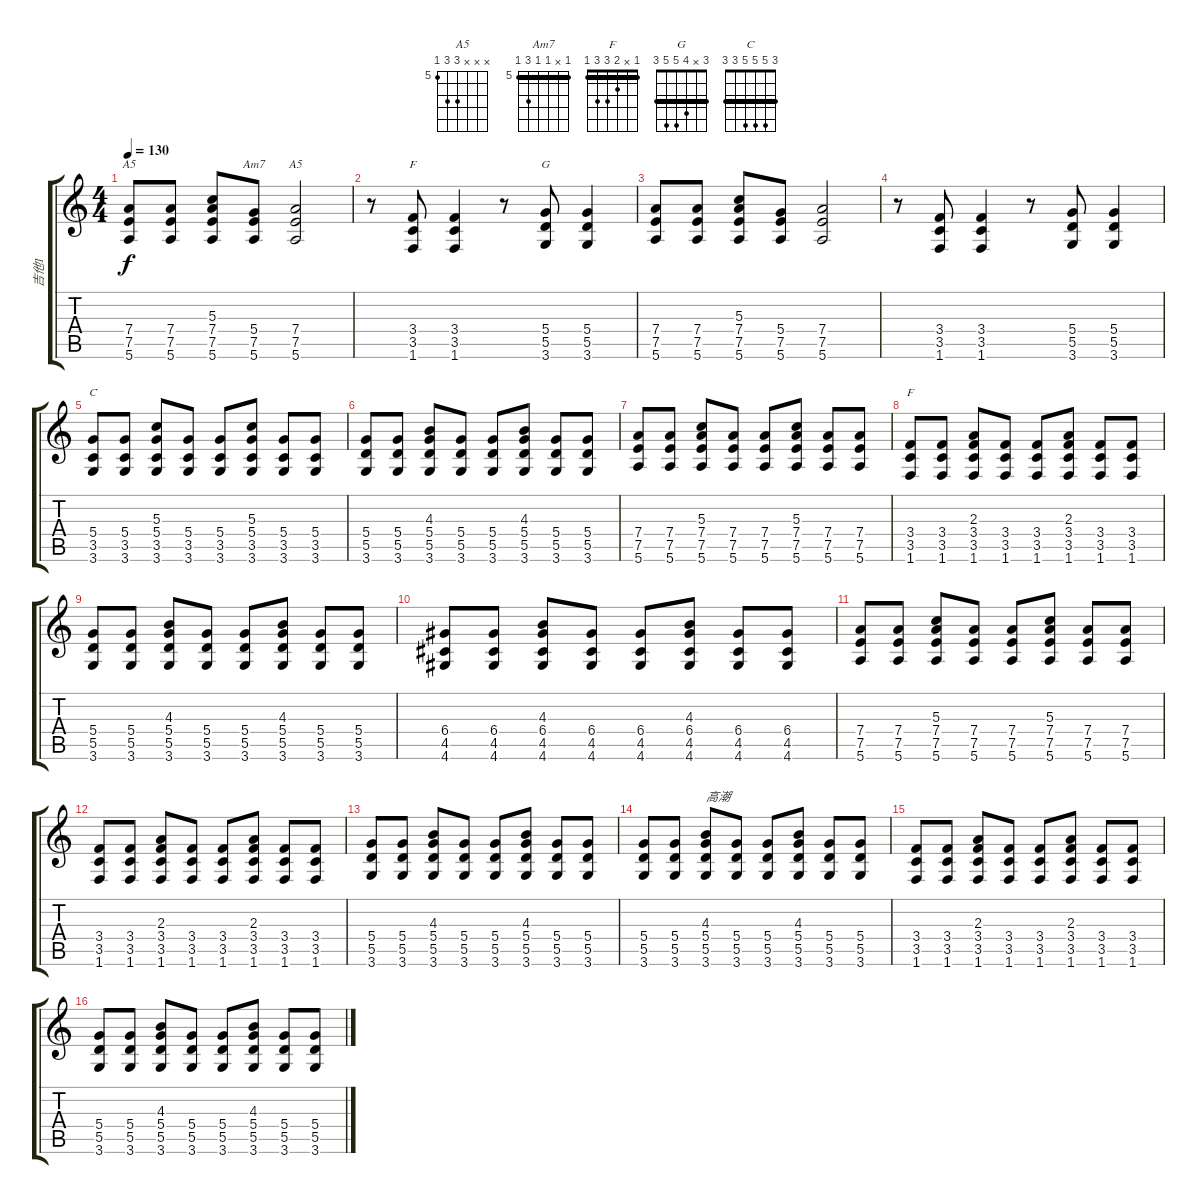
\track ("吉他1" "吉他1") {instrument overdrivenguitar}
\staff {score tabs}
\tuning (E4 B3 G3 D3 A2 E2) {hide}
\chord ("A5" x 5 x 7 7 5) {firstfret 5 barre 5}
\chord ("Am7" 5 x 5 5 7 5) {firstfret 5 barre 5}
\chord ("A5" x x x 7 7 5) {firstfret 5}
\chord ("F" 1 1 2 3 3 1) {barre 1}
\chord ("G" 3 x 4 5 5 3) {barre 3}
\chord ("C" 3 5 5 5 3 3) {barre 3}
\chord ("F" 1 x 2 3 3 1) {barre 1}
\ts (4 4)
\tempo 130
\clef g2
\ks c
(7.4 7.5 5.6).8{ch "A5" dy f} (7.4 7.5 5.6).8 (5.3 7.4 7.5 5.6).8 (5.4 7.5 5.6).8{ch "Am7"} (7.4 7.5 5.6).2{ch "A5"} |
r.8 (3.4 3.5 1.6).8{ch "F"} (3.4 3.5 1.6).4 r.8 (5.4 5.5 3.6).8{ch "G"} (5.4 5.5 3.6).4 |
(7.4 7.5 5.6).8 (7.4 7.5 5.6).8 (5.3 7.4 7.5 5.6).8 (5.4 7.5 5.6).8 (7.4 7.5 5.6).2 |
r.8 (3.4 3.5 1.6).8 (3.4 3.5 1.6).4 r.8 (5.4 5.5 3.6).8 (5.4 5.5 3.6).4 |
(5.4 3.5 3.6).8{ch "C"} (5.4 3.5 3.6).8 (5.3 5.4 3.5 3.6).8 (5.4 3.5 3.6).8 (5.4 3.5 3.6).8 (5.3 5.4 3.5 3.6).8 (5.4 3.5 3.6).8 (5.4 3.5 3.6).8 |
(5.4 5.5 3.6).8 (5.4 5.5 3.6).8 (4.3 5.4 5.5 3.6).8 (5.4 5.5 3.6).8 (5.4 5.5 3.6).8 (4.3 5.4 5.5 3.6).8 (5.4 5.5 3.6).8 (5.4 5.5 3.6).8 |
(7.4 7.5 5.6).8 (7.4 7.5 5.6).8 (5.3 7.4 7.5 5.6).8 (7.4 7.5 5.6).8 (7.4 7.5 5.6).8 (5.3 7.4 7.5 5.6).8 (7.4 7.5 5.6).8 (7.4 7.5 5.6).8 |
(3.4 3.5 1.6).8{ch "F"} (3.4 3.5 1.6).8 (2.3 3.4 3.5 1.6).8 (3.4 3.5 1.6).8 (3.4 3.5 1.6).8 (2.3 3.4 3.5 1.6).8 (3.4 3.5 1.6).8 (3.4 3.5 1.6).8 |
(5.4 5.5 3.6).8 (5.4 5.5 3.6).8 (4.3 5.4 5.5 3.6).8 (5.4 5.5 3.6).8 (5.4 5.5 3.6).8 (4.3 5.4 5.5 3.6).8 (5.4 5.5 3.6).8 (5.4 5.5 3.6).8 |
(6.4 4.5 4.6).8 (6.4 4.5 4.6).8 (4.3 6.4 4.5 4.6).8 (6.4 4.5 4.6).8 (6.4 4.5 4.6).8 (4.3 6.4 4.5 4.6).8 (6.4 4.5 4.6).8 (6.4 4.5 4.6).8 |
(7.4 7.5 5.6).8 (7.4 7.5 5.6).8 (5.3 7.4 7.5 5.6).8 (7.4 7.5 5.6).8 (7.4 7.5 5.6).8 (5.3 7.4 7.5 5.6).8 (7.4 7.5 5.6).8 (7.4 7.5 5.6).8 |
(3.4 3.5 1.6).8 (3.4 3.5 1.6).8 (2.3 3.4 3.5 1.6).8 (3.4 3.5 1.6).8 (3.4 3.5 1.6).8 (2.3 3.4 3.5 1.6).8 (3.4 3.5 1.6).8 (3.4 3.5 1.6).8 |
(5.4 5.5 3.6).8 (5.4 5.5 3.6).8 (4.3 5.4 5.5 3.6).8 (5.4 5.5 3.6).8 (5.4 5.5 3.6).8 (4.3 5.4 5.5 3.6).8 (5.4 5.5 3.6).8 (5.4 5.5 3.6).8 |
(5.4 5.5 3.6).8 (5.4 5.5 3.6).8 (4.3 5.4 5.5 3.6).8{txt "高潮"} (5.4 5.5 3.6).8 (5.4 5.5 3.6).8 (4.3 5.4 5.5 3.6).8 (5.4 5.5 3.6).8 (5.4 5.5 3.6).8 |
(3.4 3.5 1.6).8 (3.4 3.5 1.6).8 (2.3 3.4 3.5 1.6).8 (3.4 3.5 1.6).8 (3.4 3.5 1.6).8 (2.3 3.4 3.5 1.6).8 (3.4 3.5 1.6).8 (3.4 3.5 1.6).8 |
(5.4 5.5 3.6).8 (5.4 5.5 3.6).8 (4.3 5.4 5.5 3.6).8 (5.4 5.5 3.6).8 (5.4 5.5 3.6).8 (4.3 5.4 5.5 3.6).8 (5.4 5.5 3.6).8 (5.4 5.5 3.6).8
